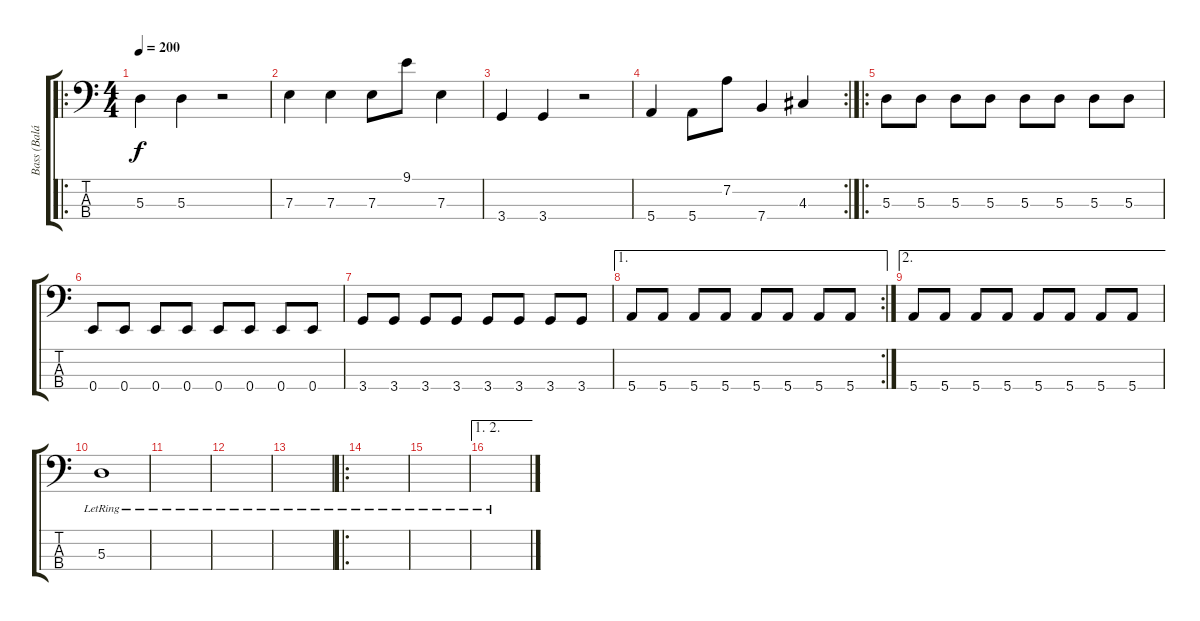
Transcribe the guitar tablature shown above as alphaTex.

\track ("Bass (Balázs Sebestény)" "Bass (Balá") {instrument electricbassfinger}
\staff {score tabs}
\tuning (G2 D2 A1 E1) {hide}
\ro
\ts (4 4)
\tempo 200
\clef f4
\ks c
5.3.4{dy f} 5.3.4 r.2 |
7.3.4 7.3.4 7.3.8 9.1.8 7.3.4 |
3.4.4 3.4.4 r.2 |
\rc 2
5.4.4 5.4.8 7.2.8 7.4.4 4.3.4 |
\ro
5.3.8 5.3.8 5.3.8 5.3.8 5.3.8 5.3.8 5.3.8 5.3.8 |
0.4.8 0.4.8 0.4.8 0.4.8 0.4.8 0.4.8 0.4.8 0.4.8 |
3.4.8 3.4.8 3.4.8 3.4.8 3.4.8 3.4.8 3.4.8 3.4.8 |
\ae 1
\rc 2
5.4.8 5.4.8 5.4.8 5.4.8 5.4.8 5.4.8 5.4.8 5.4.8 |
\ae 2
5.4.8 5.4.8 5.4.8 5.4.8 5.4.8 5.4.8 5.4.8 5.4.8 |
5.3{lr}.1 |
|
|
|
\ro
|
|
\ae (1 2)
